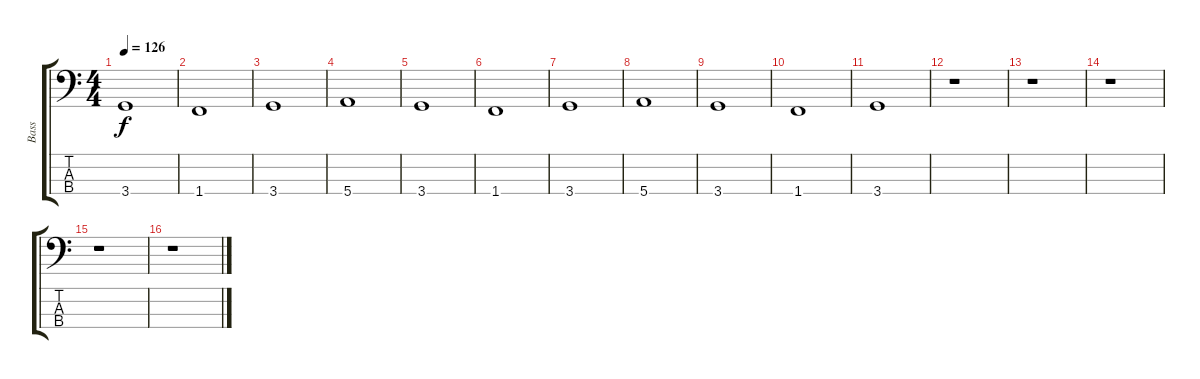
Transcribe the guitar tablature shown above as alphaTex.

\track ("Bass" "Bass") {instrument electricbasspick}
\staff {score tabs}
\tuning (G2 D2 A1 E1) {hide}
\ts (4 4)
\tempo 126
\clef f4
\ks c
3.4.1{dy f} |
1.4.1 |
3.4.1 |
5.4.1 |
3.4.1 |
1.4.1 |
3.4.1 |
5.4.1 |
3.4.1 |
1.4.1 |
3.4.1 |
r.1 |
r.1 |
r.1 |
r.1 |
r.1
